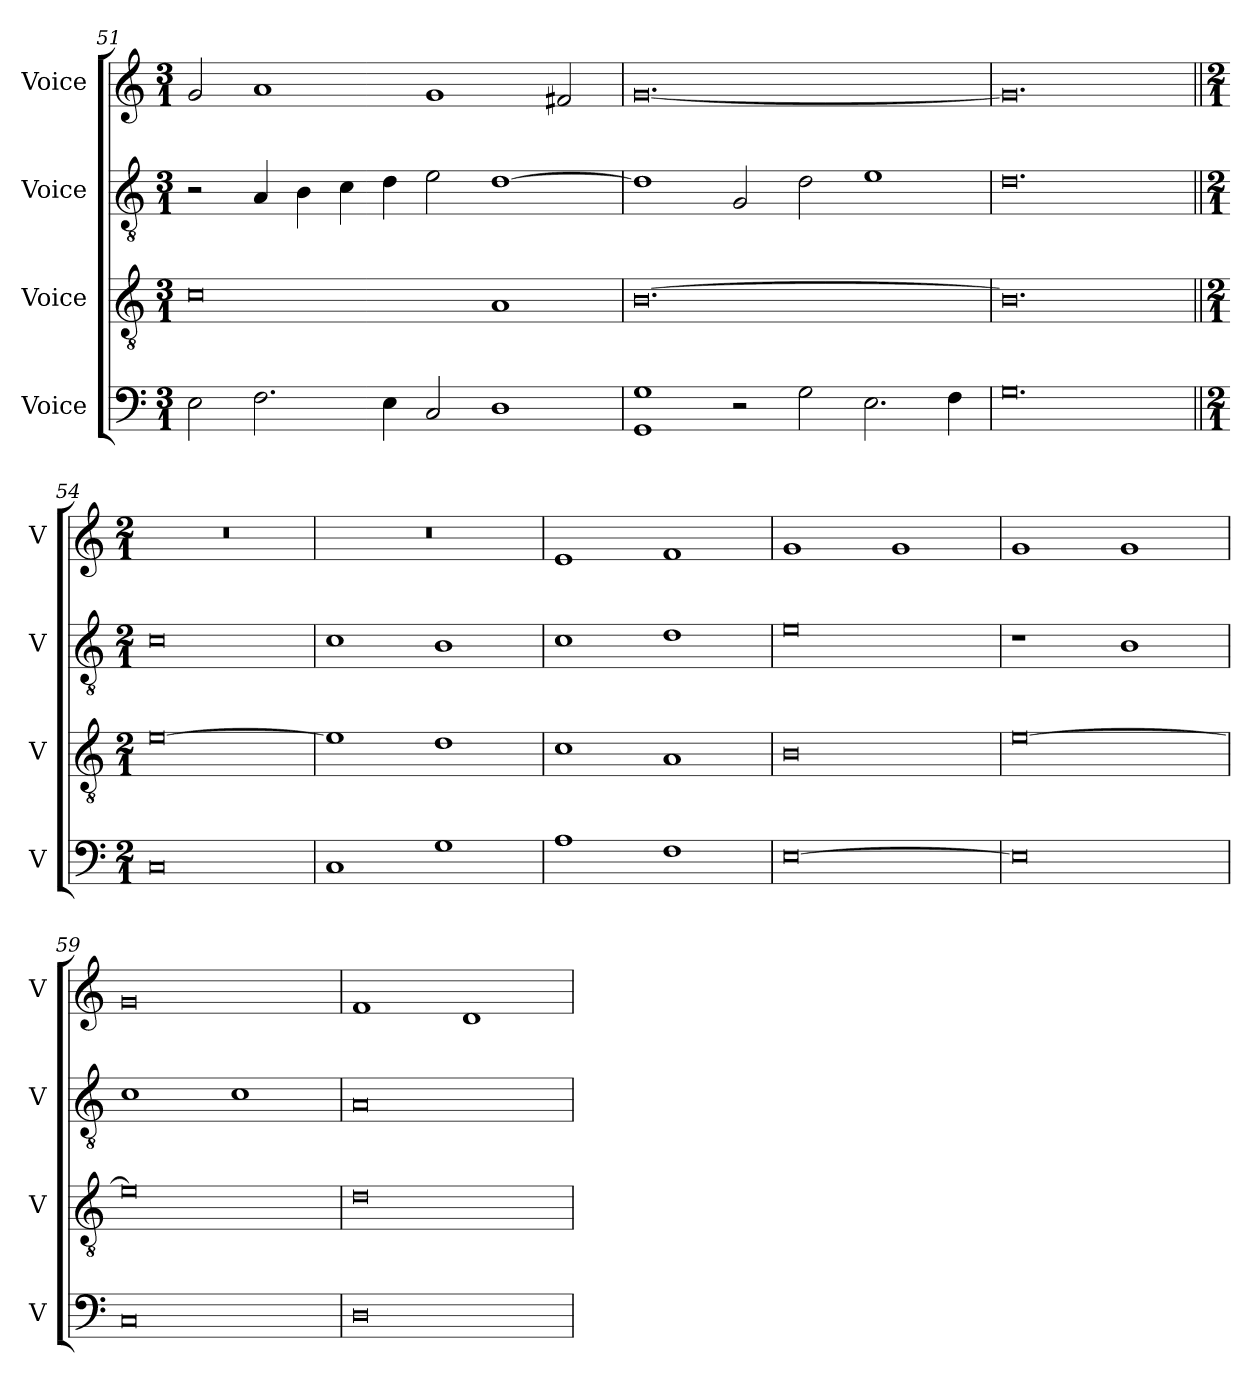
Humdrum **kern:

**kern	**kern	**kern	**kern
*part4	*part3	*part2	*part1
*staff4	*staff3	*staff2	*staff1
*I"Voice	*I"Voice	*I"Voice	*I"Voice
*I'V	*I'V	*I'V	*I'V
*clefF4	*clefGv2	*clefGv2	*clefG2
*k[]	*k[]	*k[]	*k[]
*M3/1	*M3/1	*M3/1	*M3/1
=51	=51	=51	=51
2E\	0c	2r	2g/
2.F\	.	4A/	1a
.	.	4B\	.
.	.	4c\	.
4E\	.	4d\	.
2C/	.	2e\	1g
1D	1A	[1d	.
.	.	.	2f#X/
=52	=52	=52	=52
1GG 1G	[0.B	1d]	[0.g
2r	.	2G/	.
2G\	.	2d\	.
2.E\	.	1e	.
4F\	.	.	.
=53	=53	=53	=53
0.G	0.B]	0.d	0.g]
!!LO:LB:g=z
=54||	=54||	=54||	=54||
*M2/1	*M2/1	*M2/1	*M2/1
0C	[0e	0c	0r
=55	=55	=55	=55
1C	1e]	1c	0r
1G	1d	1B	.
=56	=56	=56	=56
1A	1c	1c	1e
1F	1A	1d	1f
=57	=57	=57	=57
[0E	0B	0e	1g
.	.	.	1g
=58	=58	=58	=58
0E]	[0e	1r	1g
.	.	1B	1g
=59	=59	=59	=59
0C	0e]	1c	0g
.	.	1c	.
=60	=60	=60	=60
0D	0d	0A	1f
.	.	.	1d
=	=	=	=
*-	*-	*-	*-
